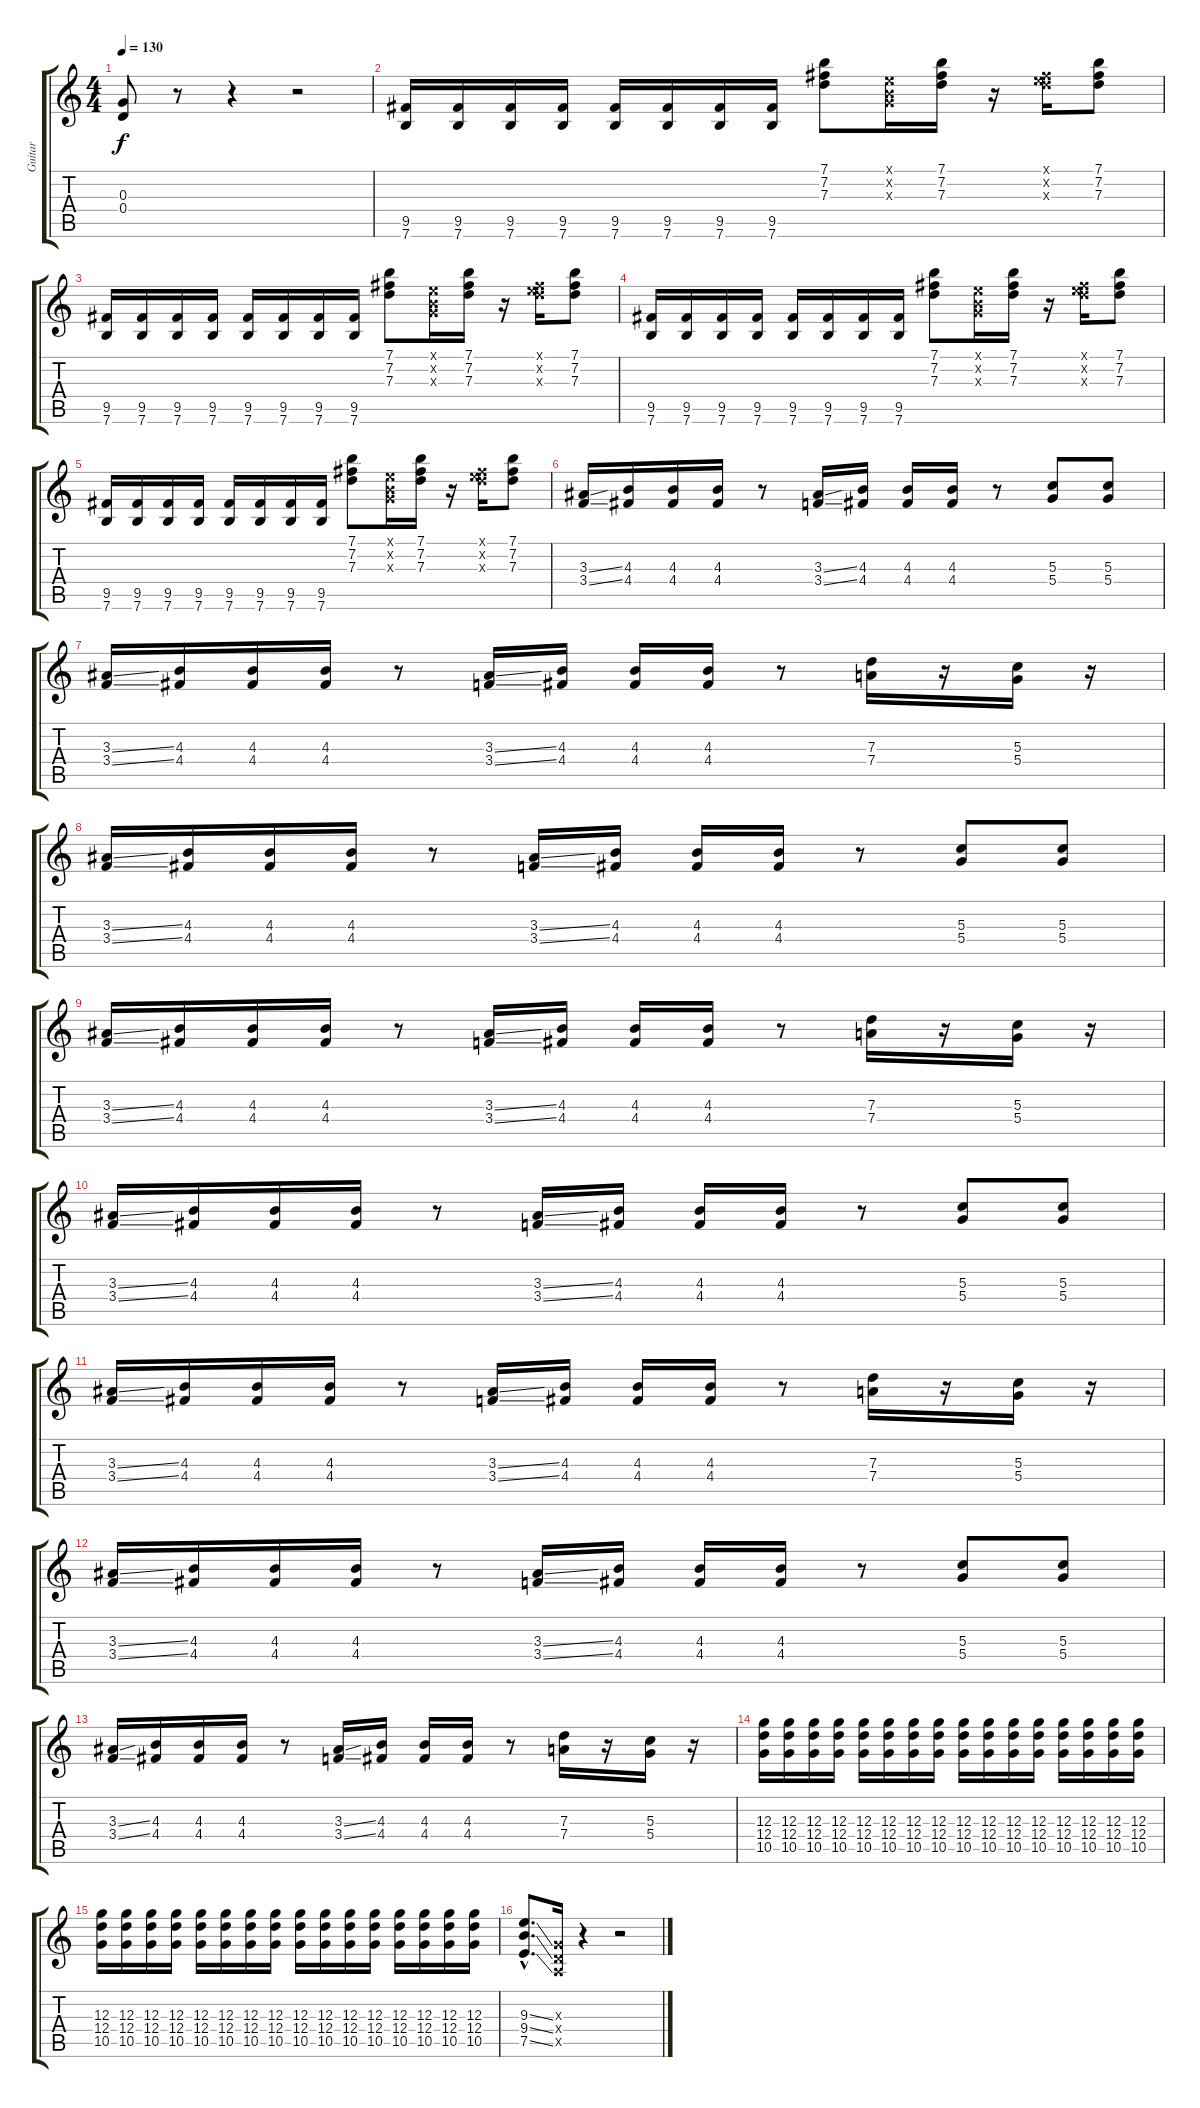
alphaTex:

\track ("Guitar" "Guitar") {instrument overdrivenguitar}
\staff {score tabs}
\tuning (E4 B3 G3 D3 A2 E2) {hide}
\ts (4 4)
\tempo 130
\clef g2
\ks c
(0.3 0.4).8{dy f} r.8 r.4 r.2 |
(9.5 7.6).16 (9.5 7.6).16 (9.5 7.6).16 (9.5 7.6).16 (9.5 7.6).16 (9.5 7.6).16 (9.5 7.6).16 (9.5 7.6).16 (7.1 7.2 7.3).8 (0.1{x} 0.2{x} 0.3{x}).16 (7.1 7.2 7.3).16 r.16 (0.1{x} 7.2{x} 7.3{x}).16 (7.1 7.2 7.3).8 |
(9.5 7.6).16 (9.5 7.6).16 (9.5 7.6).16 (9.5 7.6).16 (9.5 7.6).16 (9.5 7.6).16 (9.5 7.6).16 (9.5 7.6).16 (7.1 7.2 7.3).8 (0.1{x} 0.2{x} 0.3{x}).16 (7.1 7.2 7.3).16 r.16 (0.1{x} 7.2{x} 7.3{x}).16 (7.1 7.2 7.3).8 |
(9.5 7.6).16 (9.5 7.6).16 (9.5 7.6).16 (9.5 7.6).16 (9.5 7.6).16 (9.5 7.6).16 (9.5 7.6).16 (9.5 7.6).16 (7.1 7.2 7.3).8 (0.1{x} 0.2{x} 0.3{x}).16 (7.1 7.2 7.3).16 r.16 (0.1{x} 7.2{x} 7.3{x}).16 (7.1 7.2 7.3).8 |
(9.5 7.6).16 (9.5 7.6).16 (9.5 7.6).16 (9.5 7.6).16 (9.5 7.6).16 (9.5 7.6).16 (9.5 7.6).16 (9.5 7.6).16 (7.1 7.2 7.3).8 (0.1{x} 0.2{x} 0.3{x}).16 (7.1 7.2 7.3).16 r.16 (0.1{x} 7.2{x} 7.3{x}).16 (7.1 7.2 7.3).8 |
(3.3{ss} 3.4{ss}).16 (4.3 4.4).16 (4.3 4.4).16 (4.3 4.4).16 r.8 (3.3{ss} 3.4{ss}).16 (4.3 4.4).16 (4.3 4.4).16 (4.3 4.4).16 r.8 (5.3 5.4).8 (5.3 5.4).8 |
(3.3{ss} 3.4{ss}).16 (4.3 4.4).16 (4.3 4.4).16 (4.3 4.4).16 r.8 (3.3{ss} 3.4{ss}).16 (4.3 4.4).16 (4.3 4.4).16 (4.3 4.4).16 r.8 (7.3 7.4).16 r.16 (5.3 5.4).16 r.16 |
(3.3{ss} 3.4{ss}).16 (4.3 4.4).16 (4.3 4.4).16 (4.3 4.4).16 r.8 (3.3{ss} 3.4{ss}).16 (4.3 4.4).16 (4.3 4.4).16 (4.3 4.4).16 r.8 (5.3 5.4).8 (5.3 5.4).8 |
(3.3{ss} 3.4{ss}).16 (4.3 4.4).16 (4.3 4.4).16 (4.3 4.4).16 r.8 (3.3{ss} 3.4{ss}).16 (4.3 4.4).16 (4.3 4.4).16 (4.3 4.4).16 r.8 (7.3 7.4).16 r.16 (5.3 5.4).16 r.16 |
(3.3{ss} 3.4{ss}).16 (4.3 4.4).16 (4.3 4.4).16 (4.3 4.4).16 r.8 (3.3{ss} 3.4{ss}).16 (4.3 4.4).16 (4.3 4.4).16 (4.3 4.4).16 r.8 (5.3 5.4).8 (5.3 5.4).8 |
(3.3{ss} 3.4{ss}).16 (4.3 4.4).16 (4.3 4.4).16 (4.3 4.4).16 r.8 (3.3{ss} 3.4{ss}).16 (4.3 4.4).16 (4.3 4.4).16 (4.3 4.4).16 r.8 (7.3 7.4).16 r.16 (5.3 5.4).16 r.16 |
(3.3{ss} 3.4{ss}).16 (4.3 4.4).16 (4.3 4.4).16 (4.3 4.4).16 r.8 (3.3{ss} 3.4{ss}).16 (4.3 4.4).16 (4.3 4.4).16 (4.3 4.4).16 r.8 (5.3 5.4).8 (5.3 5.4).8 |
(3.3{ss} 3.4{ss}).16 (4.3 4.4).16 (4.3 4.4).16 (4.3 4.4).16 r.8 (3.3{ss} 3.4{ss}).16 (4.3 4.4).16 (4.3 4.4).16 (4.3 4.4).16 r.8 (7.3 7.4).16 r.16 (5.3 5.4).16 r.16 |
(12.3 12.4 10.5).16 (12.3 12.4 10.5).16 (12.3 12.4 10.5).16 (12.3 12.4 10.5).16 (12.3 12.4 10.5).16 (12.3 12.4 10.5).16 (12.3 12.4 10.5).16 (12.3 12.4 10.5).16 (12.3 12.4 10.5).16 (12.3 12.4 10.5).16 (12.3 12.4 10.5).16 (12.3 12.4 10.5).16 (12.3 12.4 10.5).16 (12.3 12.4 10.5).16 (12.3 12.4 10.5).16 (12.3 12.4 10.5).16 |
(12.3 12.4 10.5).16 (12.3 12.4 10.5).16 (12.3 12.4 10.5).16 (12.3 12.4 10.5).16 (12.3 12.4 10.5).16 (12.3 12.4 10.5).16 (12.3 12.4 10.5).16 (12.3 12.4 10.5).16 (12.3 12.4 10.5).16 (12.3 12.4 10.5).16 (12.3 12.4 10.5).16 (12.3 12.4 10.5).16 (12.3 12.4 10.5).16 (12.3 12.4 10.5).16 (12.3 12.4 10.5).16 (12.3 12.4 10.5).16 |
(9.3{ss hac} 9.4{ss hac} 7.5{ss hac}).8{d} (0.3{x} 0.4{x} 0.5{x}).16 r.4 r.2
